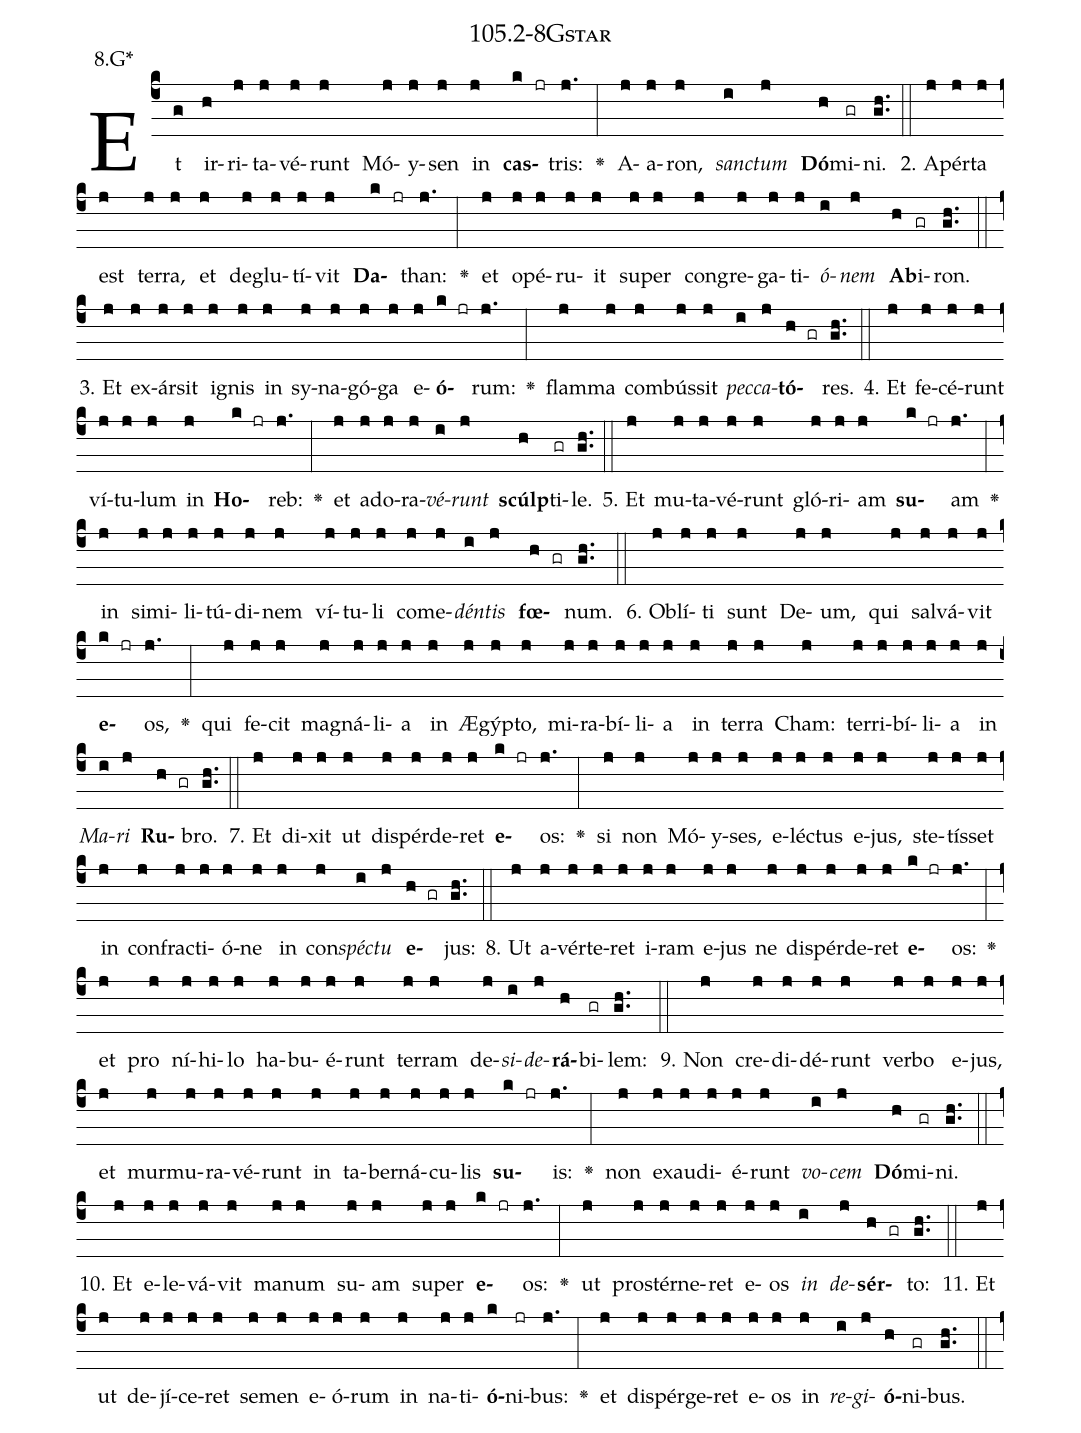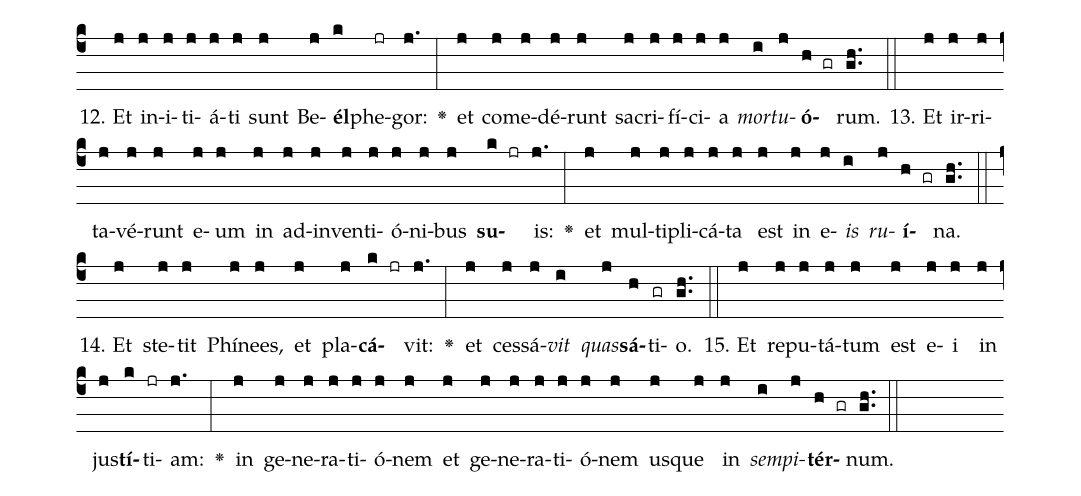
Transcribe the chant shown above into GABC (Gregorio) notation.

name: 105.2-8Gstar;
annotation: 8.G*;
%%
(c4)Et(g) ir(h)ri(j)ta(j)vé(j)runt(j) Mó(j)y(j)sen(j) in(j) <b>cas</b>(k jr)tris:(j.) <v>\greheightstar</v>(:) A(j)a(j)ron,(j) <i>sanc</i>(i)<i>tum</i>(j) <b>Dó</b>(h)mi(gr)ni.(gh..) (::)
2. A(j)pér(j)ta(j) est(j) ter(j)ra,(j) et(j) de(j)glu(j)tí(j)vit(j) <b>Da</b>(k jr)than:(j.) <v>\greheightstar</v>(:) et(j) o(j)pé(j)ru(j)it(j) su(j)per(j) con(j)gre(j)ga(j)ti(j)<i>ó</i>(i)<i>nem</i>(j) <b>Ab</b>(h)i(gr)ron.(gh..) (::)
3. Et(j) ex(j)ár(j)sit(j) i(j)gnis(j) in(j) sy(j)na(j)gó(j)ga(j) e(j)<b>ó</b>(k jr)rum:(j.) <v>\greheightstar</v>(:) flam(j)ma(j) com(j)bús(j)sit(j) <i>pec</i>(i)<i>ca</i>(j)<b>tó</b>(h gr)res.(gh..) (::)
4. Et(j) fe(j)cé(j)runt(j) ví(j)tu(j)lum(j) in(j) <b>Ho</b>(k jr)reb:(j.) <v>\greheightstar</v>(:) et(j) ad(j)o(j)ra(j)<i>vé</i>(i)<i>runt</i>(j) <b>scúlp</b>(h)ti(gr)le.(gh..) (::)
5. Et(j) mu(j)ta(j)vé(j)runt(j) gló(j)ri(j)am(j) <b>su</b>(k jr)am(j.) <v>\greheightstar</v>(:) in(j) si(j)mi(j)li(j)tú(j)di(j)nem(j) ví(j)tu(j)li(j) com(j)e(j)<i>dén</i>(i)<i>tis</i>(j) <b>fœ</b>(h gr)num.(gh..) (::)
6. Ob(j)lí(j)ti(j) sunt(j) De(j)um,(j) qui(j) sal(j)vá(j)vit(j) <b>e</b>(k jr)os,(j.) <v>\greheightstar</v>(:) qui(j) fe(j)cit(j) ma(j)gná(j)li(j)a(j) in(j) Æ(j)gýp(j)to,(j) mi(j)ra(j)bí(j)li(j)a(j) in(j) ter(j)ra(j) Cham:(j) ter(j)ri(j)bí(j)li(j)a(j) in(j) <i>Ma</i>(i)<i>ri</i>(j) <b>Ru</b>(h gr)bro.(gh..) (::)
7. Et(j) di(j)xit(j) ut(j) dis(j)pér(j)de(j)ret(j) <b>e</b>(k jr)os:(j.) <v>\greheightstar</v>(:) si(j) non(j) Mó(j)y(j)ses,(j) e(j)léc(j)tus(j) e(j)jus,(j) ste(j)tís(j)set(j) in(j) con(j)frac(j)ti(j)ó(j)ne(j) in(j) con(j)<i>spéc</i>(i)<i>tu</i>(j) <b>e</b>(h gr)jus:(gh..) (::)
8. Ut(j) a(j)vér(j)te(j)ret(j) i(j)ram(j) e(j)jus(j) ne(j) dis(j)pér(j)de(j)ret(j) <b>e</b>(k jr)os:(j.) <v>\greheightstar</v>(:) et(j) pro(j) ní(j)hi(j)lo(j) ha(j)bu(j)é(j)runt(j) ter(j)ram(j) de(j)<i>si</i>(i)<i>de</i>(j)<b>rá</b>(h)bi(gr)lem:(gh..) (::)
9. Non(j) cre(j)di(j)dé(j)runt(j) ver(j)bo(j) e(j)jus,(j) et(j) mur(j)mu(j)ra(j)vé(j)runt(j) in(j) ta(j)ber(j)ná(j)cu(j)lis(j) <b>su</b>(k jr)is:(j.) <v>\greheightstar</v>(:) non(j) ex(j)au(j)di(j)é(j)runt(j) <i>vo</i>(i)<i>cem</i>(j) <b>Dó</b>(h)mi(gr)ni.(gh..) (::)
10. Et(j) e(j)le(j)vá(j)vit(j) ma(j)num(j) su(j)am(j) su(j)per(j) <b>e</b>(k jr)os:(j.) <v>\greheightstar</v>(:) ut(j) pro(j)stér(j)ne(j)ret(j) e(j)os(j) <i>in</i>(i) <i>de</i>(j)<b>sér</b>(h gr)to:(gh..) (::)
11. Et(j) ut(j) de(j)jí(j)ce(j)ret(j) se(j)men(j) e(j)ó(j)rum(j) in(j) na(j)ti(j)<b>ó</b>(k)ni(jr)bus:(j.) <v>\greheightstar</v>(:) et(j) di(j)spér(j)ge(j)ret(j) e(j)os(j) in(j) <i>re</i>(i)<i>gi</i>(j)<b>ó</b>(h)ni(gr)bus.(gh..) (::)
12. Et(j) in(j)i(j)ti(j)á(j)ti(j) sunt(j) Be(j)<b>él</b>(k)phe(jr)gor:(j.) <v>\greheightstar</v>(:) et(j) com(j)e(j)dé(j)runt(j) sa(j)cri(j)fí(j)ci(j)a(j) <i>mor</i>(i)<i>tu</i>(j)<b>ó</b>(h gr)rum.(gh..) (::)
13. Et(j) ir(j)ri(j)ta(j)vé(j)runt(j) e(j)um(j) in(j) ad(j)in(j)ven(j)ti(j)ó(j)ni(j)bus(j) <b>su</b>(k jr)is:(j.) <v>\greheightstar</v>(:) et(j) mul(j)ti(j)pli(j)cá(j)ta(j) est(j) in(j) e(j)<i>is</i>(i) <i>ru</i>(j)<b>í</b>(h gr)na.(gh..) (::)
14. Et(j) ste(j)tit(j) Phí(j)nees,(j) et(j) pla(j)<b>cá</b>(k jr)vit:(j.) <v>\greheightstar</v>(:) et(j) ces(j)sá(j)<i>vit</i>(i) <i>quas</i>(j)<b>sá</b>(h)ti(gr)o.(gh..) (::)
15. Et(j) re(j)pu(j)tá(j)tum(j) est(j) e(j)i(j) in(j) jus(j)<b>tí</b>(k)ti(jr)am:(j.) <v>\greheightstar</v>(:) in(j) ge(j)ne(j)ra(j)ti(j)ó(j)nem(j) et(j) ge(j)ne(j)ra(j)ti(j)ó(j)nem(j) us(j)que(j) in(j) <i>sem</i>(i)<i>pi</i>(j)<b>tér</b>(h gr)num.(gh..) (::)
